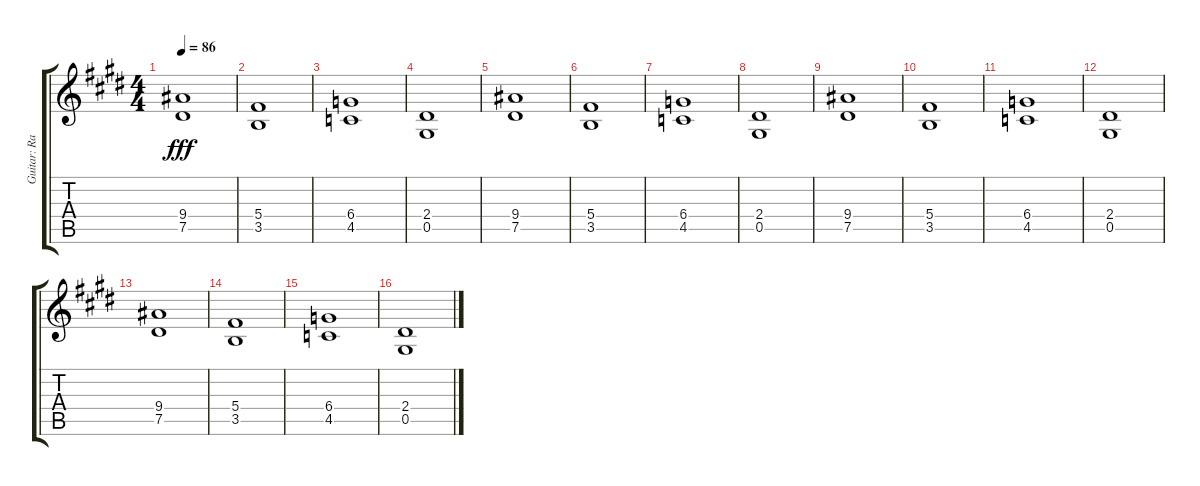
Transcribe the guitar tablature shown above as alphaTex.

\track ("Guitar: Randy" "Guitar: Ra") {instrument acousticguitarsteel}
\staff {score tabs}
\tuning (Eb4 Bb3 Gb3 Db3 Ab2 Eb2) {hide}
\ts (4 4)
\tempo 86
\clef g2
\ks c#minor
(9.4 7.5).1{dy fff} |
(5.4 3.5).1 |
(6.4 4.5).1 |
(2.4 0.5).1 |
(9.4 7.5).1 |
(5.4 3.5).1 |
(6.4 4.5).1 |
(2.4 0.5).1 |
(9.4 7.5).1 |
(5.4 3.5).1 |
(6.4 4.5).1 |
(2.4 0.5).1 |
(9.4 7.5).1 |
(5.4 3.5).1 |
(6.4 4.5).1 |
(2.4 0.5).1
